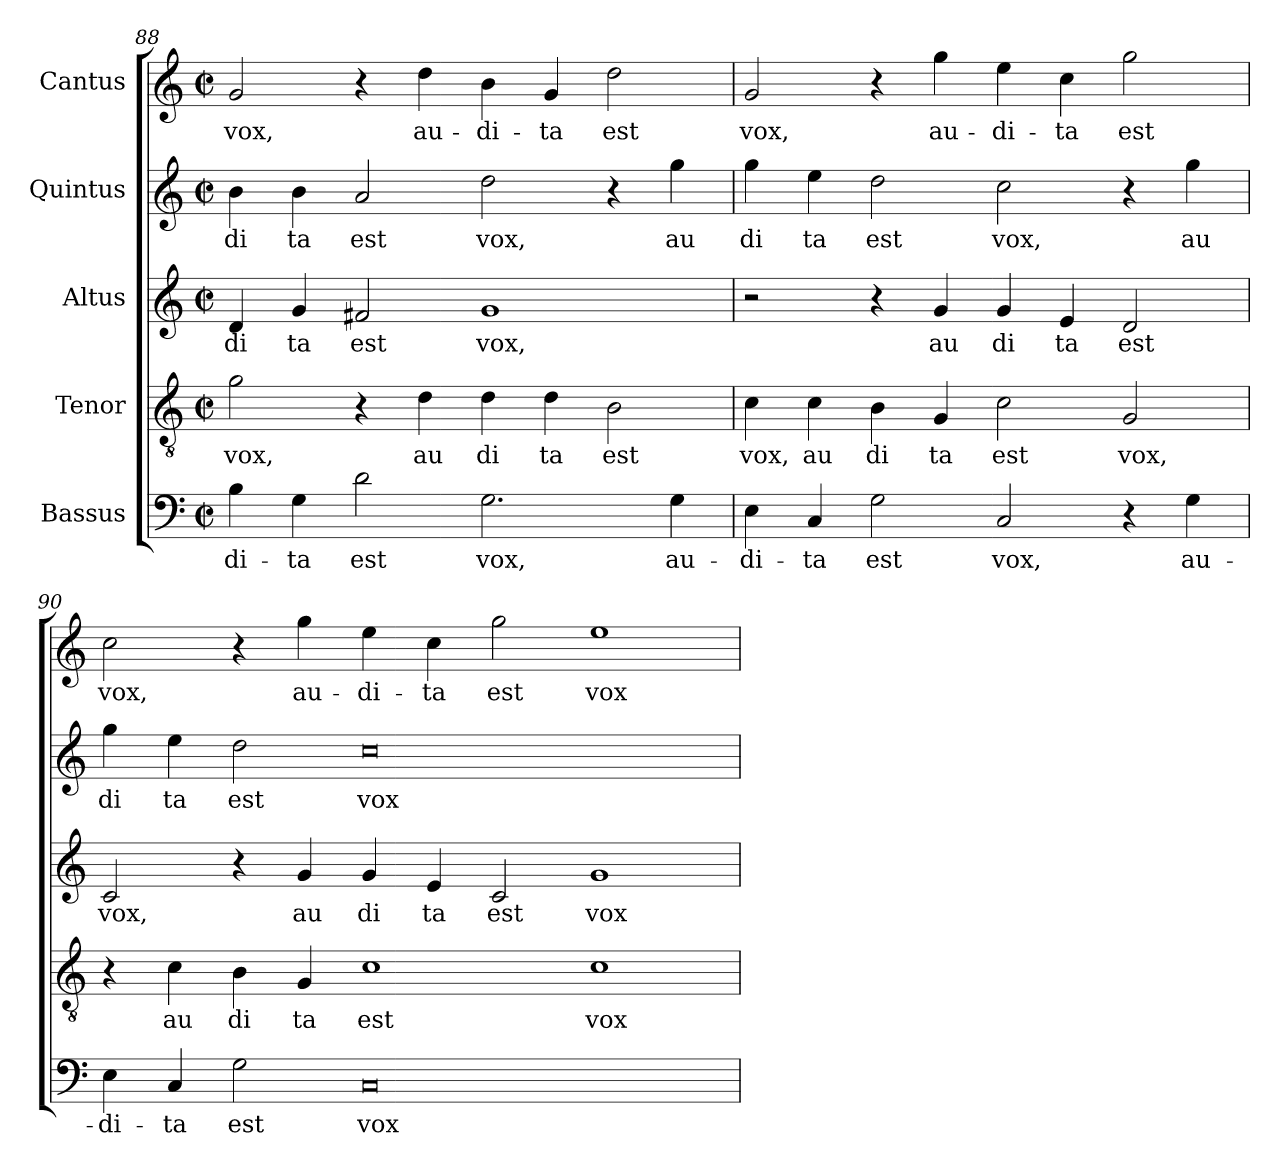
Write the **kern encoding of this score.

**kern	**text	**kern	**text	**kern	**text	**kern	**text	**kern	**text
*part5	*part5	*part4	*part4	*part3	*part3	*part2	*part2	*part1	*part1
*staff5	*staff5	*staff4	*staff4	*staff3	*staff3	*staff2	*staff2	*staff1	*staff1
*I"Bassus	*	*I"Tenor	*	*I"Altus	*	*I"Quintus	*	*I"Cantus	*
!!LO:LB:g=z
*clefF4	*	*clefGv2	*	*clefG2	*	*clefG2	*	*clefG2	*
*M2/2	*	*M2/2	*	*M2/2	*	*M2/2	*	*M2/2	*
*met(c|)	*	*met(c|)	*	*met(c|)	*	*met(c|)	*	*met(c|)	*
=88	=88	=88	=88	=88	=88	=88	=88	=88	=88
!	!LO:LY:b:cj	!	!LO:LY:b:cj	!	!LO:LY:b:cj	!	!LO:LY:b:cj	!	!LO:LY:b:cj
4B\	-di-	2g\	vox,	4d/	di	4b\	di	2g/	vox,
!	!LO:LY:b:cj	!	!	!	!LO:LY:b:cj	!	!LO:LY:b:cj	!	!
4G\	-ta	.	.	4g/	ta	4b\	ta	.	.
!	!LO:LY:b:cj	!	!	!	!LO:LY:b:cj	!	!LO:LY:b:cj	!	!
2d\	est	4r	.	2f#X/	est	2a/	est	4r	.
!	!	!	!LO:LY:b:cj	!	!	!	!	!	!LO:LY:b:cj
.	.	4d\	au	.	.	.	.	4dd\	au-
!	!LO:LY:b:cj	!	!LO:LY:b:cj	!	!LO:LY:b:cj	!	!LO:LY:b:cj	!	!LO:LY:b:cj
2.G\	vox,	4d\	di	1g	vox,	2dd\	vox,	4b\	-di-
!	!	!	!LO:LY:b:cj	!	!	!	!	!	!LO:LY:b:cj
.	.	4d\	ta	.	.	.	.	4g/	-ta
!	!	!	!LO:LY:b:cj	!	!	!	!	!	!LO:LY:b:cj
.	.	2B\	est	.	.	4r	.	2dd\	est
!	!LO:LY:b:cj	!	!	!	!	!	!LO:LY:b:cj	!	!
4G\	au-	.	.	.	.	4gg\	au	.	.
=89	=89	=89	=89	=89	=89	=89	=89	=89	=89
!	!LO:LY:b:cj	!	!LO:LY:b:cj	!	!	!	!LO:LY:b:cj	!	!LO:LY:b:cj
4E\	-di-	4c\	vox,	2r	.	4gg\	di	2g/	vox,
!	!LO:LY:b:cj	!	!LO:LY:b:cj	!	!	!	!LO:LY:b:cj	!	!
4C/	-ta	4c\	au	.	.	4ee\	ta	.	.
!	!LO:LY:b:cj	!	!LO:LY:b:cj	!	!	!	!LO:LY:b:cj	!	!
2G\	est	4B\	di	4r	.	2dd\	est	4r	.
!	!	!	!LO:LY:b:cj	!	!LO:LY:b:cj	!	!	!	!LO:LY:b:cj
.	.	4G/	ta	4g/	au	.	.	4gg\	au-
!	!LO:LY:b:cj	!	!LO:LY:b:cj	!	!LO:LY:b:cj	!	!LO:LY:b:cj	!	!LO:LY:b:cj
2C/	vox,	2c\	est	4g/	di	2cc\	vox,	4ee\	-di-
!	!	!	!	!	!LO:LY:b:cj	!	!	!	!LO:LY:b:cj
.	.	.	.	4e/	ta	.	.	4cc\	-ta
!	!	!	!LO:LY:b:cj	!	!LO:LY:b:cj	!	!	!	!LO:LY:b:cj
4r	.	2G/	vox,	2d/	est	4r	.	2gg\	est
!	!LO:LY:b:cj	!	!	!	!	!	!LO:LY:b:cj	!	!
4G\	au-	.	.	.	.	4gg\	au	.	.
=90	=90	=90	=90	=90	=90	=90	=90	=90	=90
!	!LO:LY:b:cj	!	!	!	!LO:LY:b:cj	!	!LO:LY:b:cj	!	!LO:LY:b:cj
4E\	-di-	4r	.	2c/	vox,	4gg\	di	2cc\	vox,
!	!LO:LY:b:cj	!	!LO:LY:b:cj	!	!	!	!LO:LY:b:cj	!	!
4C/	-ta	4c\	au	.	.	4ee\	ta	.	.
!	!LO:LY:b:cj	!	!LO:LY:b:cj	!	!	!	!LO:LY:b:cj	!	!
2G\	est	4B\	di	4r	.	2dd\	est	4r	.
!	!	!	!LO:LY:b:cj	!	!LO:LY:b:cj	!	!	!	!LO:LY:b:cj
.	.	4G/	ta	4g/	au	.	.	4gg\	au-
!	!LO:LY:b:cj	!	!LO:LY:b:cj	!	!LO:LY:b:cj	!	!LO:LY:b:cj	!	!LO:LY:b:cj
0C	vox	1c	est	4g/	di	0cc	vox	4ee\	-di-
!	!	!	!	!	!LO:LY:b:cj	!	!	!	!LO:LY:b:cj
.	.	.	.	4e/	ta	.	.	4cc\	-ta
!	!	!	!	!	!LO:LY:b:cj	!	!	!	!LO:LY:b:cj
.	.	.	.	2c/	est	.	.	2gg\	est
!	!	!	!LO:LY:b:cj	!	!LO:LY:b:cj	!	!	!	!LO:LY:b:cj
.	.	1c	vox	1g	vox	.	.	1ee	vox
=	=	=	=	=	=	=	=	=	=
*-	*-	*-	*-	*-	*-	*-	*-	*-	*-
